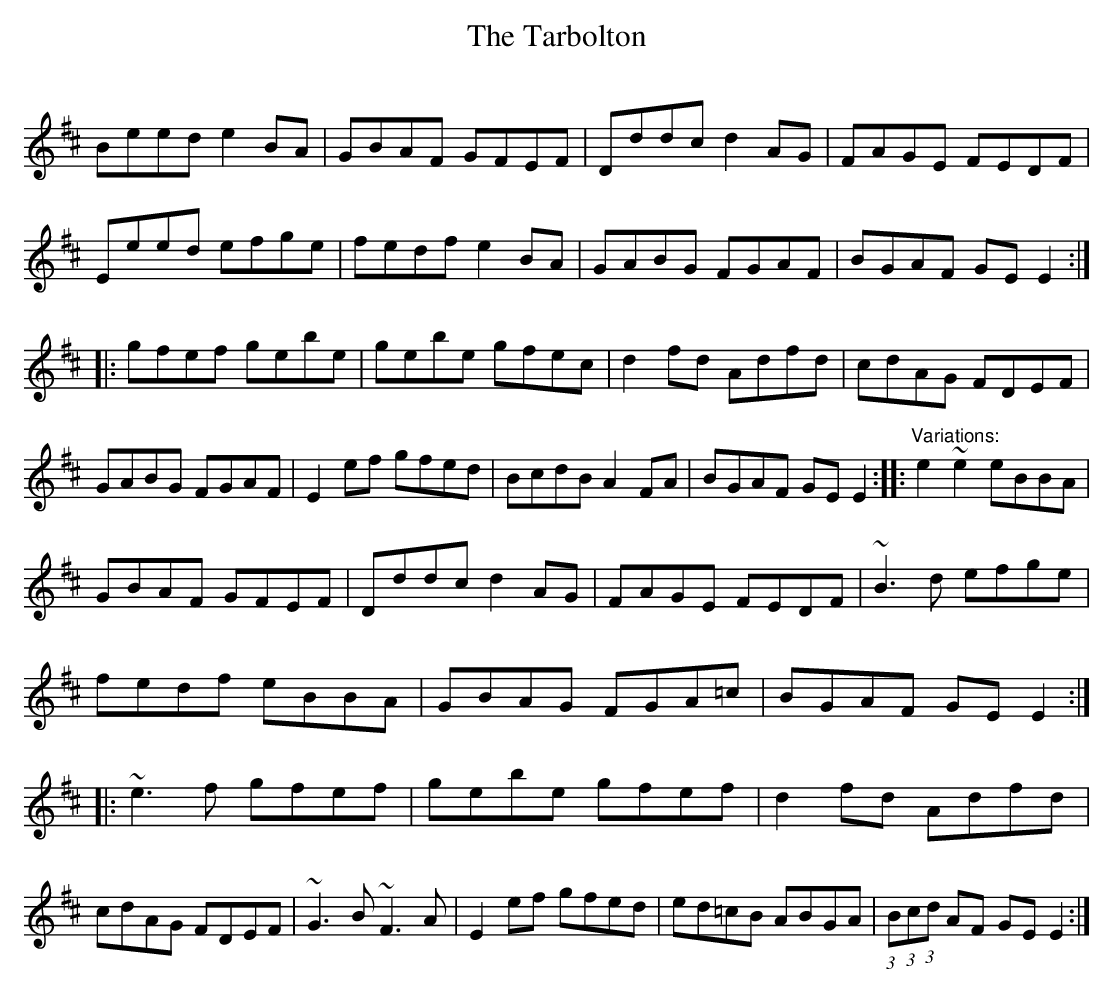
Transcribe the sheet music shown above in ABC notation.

X:1
T:Tarbolton, The
C:
L:1/8
K:D
Beed e2 BA |GBAF GFEF |Dddc d2 AG |FAGE FEDF |Eeed efge |fedf e2 BA |GABG FGAF |BGAF GEE2 ::gfef gebe |gebe gfec |d2 fd Adfd |cdAG FDEF |GABG FGAF |E2 ef gfed |BcdB A2 FA |BGAF GEE2 ::"Variations:"e2 ~e2 eBBA |
GBAF GFEF |Dddc d2 AG |FAGE FEDF |~B3 d efge |fedf eBBA |GBAG FGA=c |BGAF GEE2 ::~e3 f gfef |gebe gfef |d2 fd Adfd |cdAG FDEF |~G3 B ~F3 A |E2 ef gfed |ed=cB ABGA |(3:2:1B(3:2:1c(3:2:1d AF GEE2 :|
